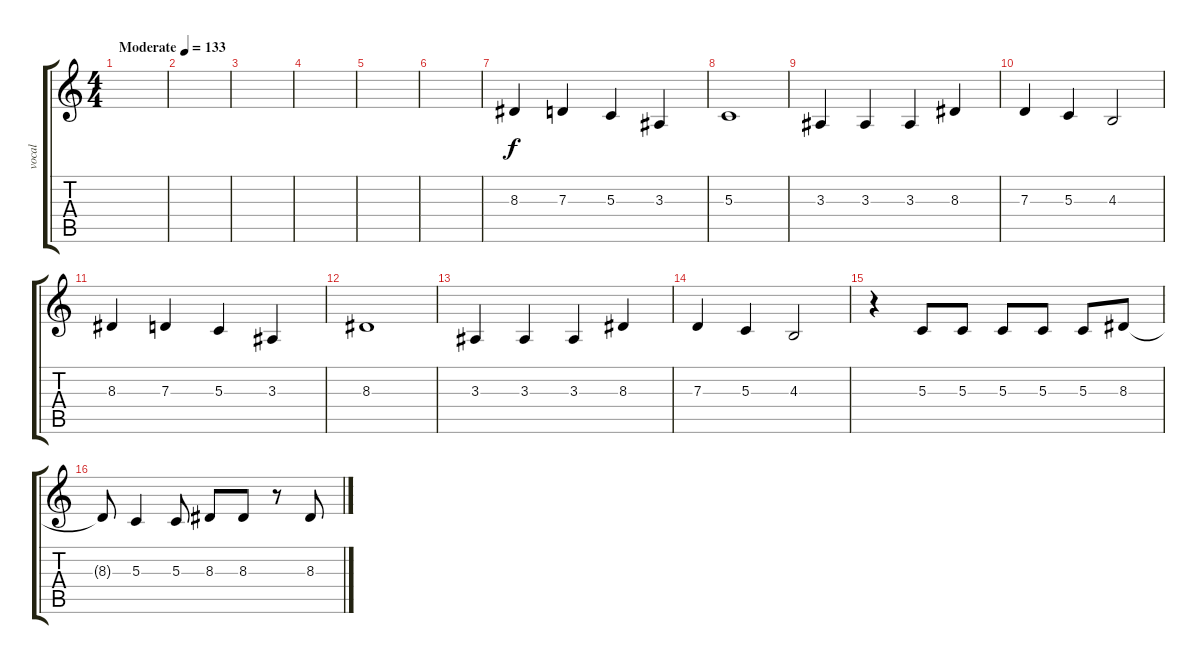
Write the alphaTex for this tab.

\track ("vocal" "vocal") {instrument oboe}
\staff {score tabs}
\tuning (E4 B3 G3 D3 A2 E2) {hide}
\ts (4 4)
\tempo (133 "Moderate")
\clef g2
\ks c
|
|
|
|
|
|
8.3.4 7.3.4 5.3.4 3.3.4 |
5.3.1 |
3.3.4 3.3.4 3.3.4 8.3.4 |
7.3.4 5.3.4 4.3.2 |
8.3.4 7.3.4 5.3.4 3.3.4 |
8.3.1 |
3.3.4 3.3.4 3.3.4 8.3.4 |
7.3.4 5.3.4 4.3.2 |
r.4 5.3.8 5.3.8 5.3.8 5.3.8 5.3.8 8.3.8 |
8.3{t}.8 5.3.4 5.3.8 8.3.8 8.3.8 r.8 8.3.8
